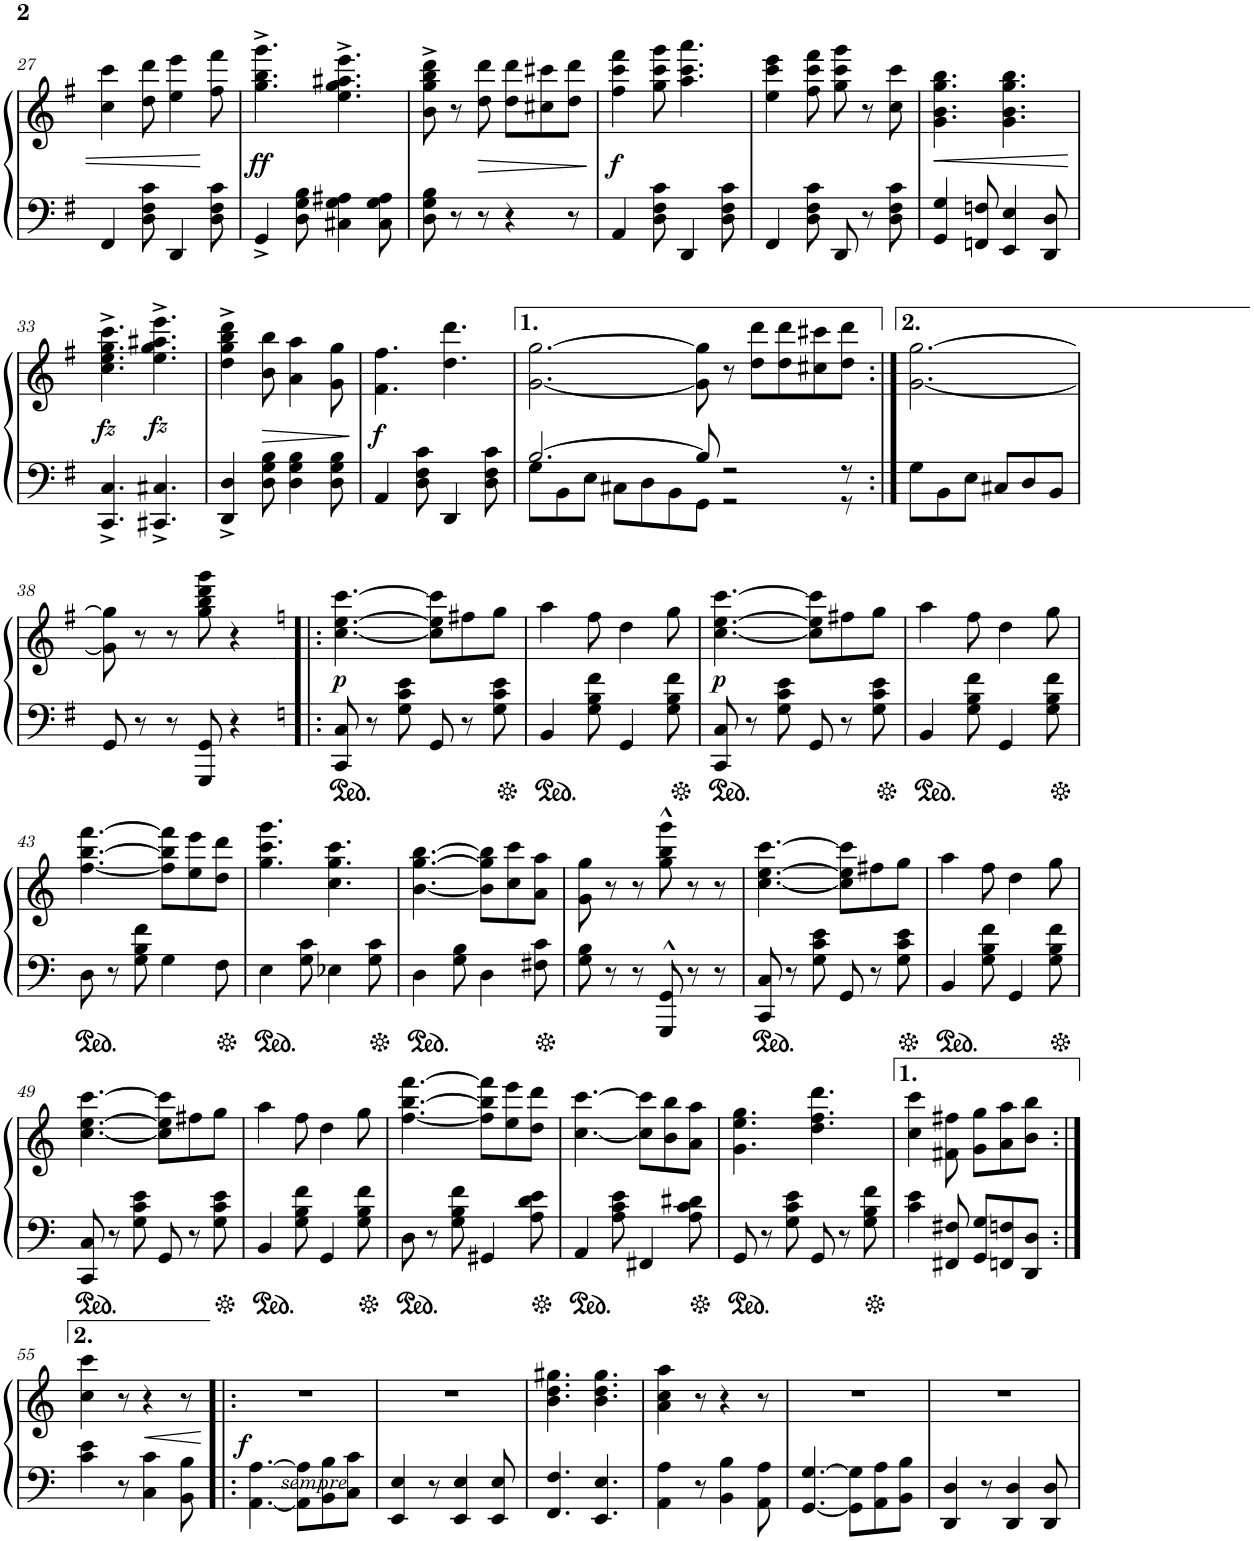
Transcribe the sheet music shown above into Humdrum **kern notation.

**kern	**kern	**dynam
*part1	*part1	*part1
*staff2	*staff1	*staff1/2
*I"Piano	*	*
*I'Pno.	*	*
!!LO:PB:g=z
*clefF4	*clefG2	*
*k[f#]	*k[f#]	*
*M6/8	*M6/8	*
=27	=27	=27
4FF#/	4cc\ 4ccc\	.
8D\ 8F#\ 8c\	8dd\ 8ddd\	.
4DD/	4ee\ 4eee\	.
8D\ 8F#\ 8c\	8ff#\ 8fff#\	.
=28	=28	=28
!	!	!LO:DY:b
4GG^/	4.gg\^ 4.bb\^ 4.ggg\^	ff
8D\ 8G\ 8B\	.	.
4C#X\ 4G\ 4A#X\	4.ee\^ 4.gg\^ 4.aa#X\^ 4.eee\^	.
8C#\ 8G\ 8A#\	.	.
=29	=29	=29
8D\ 8G\ 8B\	8b\^ 8gg\^ 8bb\^ 8ddd\^	.
8r	8r	.
!	!	!LO:HP:b
8r	8dd\ 8ddd\	>
4r	8dd\ 8ddd\L	.
.	8cc#X\ 8ccc#X\	.
8r	8dd\ 8ddd\J	.
.	.	]
=30	=30	=30
!	!	!LO:DY:b
4AA/	4ff#\ 4ccc\ 4fff#\	f
8D\ 8F#\ 8c\	8gg\ 8ccc\ 8ggg\	.
4DD/	4.aa\ 4.ccc\ 4.aaa\	.
8D\ 8F#\ 8c\	.	.
=31	=31	=31
4FF#/	4ee\ 4ccc\ 4eee\	.
8D\ 8F#\ 8c\	8ff#\ 8ccc\ 8fff#\	.
8DD/	8gg\ 8ccc\ 8ggg\	.
8r	8r	.
8D\ 8F#\ 8c\	8cc\ 8ccc\	.
=32	=32	=32
!	!	!LO:HP:b
4GG/ 4G/	4.g\ 4.b\ 4.gg\ 4.bb\	<
8FFn/ 8Fn/	.	.
4EE/ 4E/	4.g\ 4.b\ 4.gg\ 4.bb\	.
8DD/ 8D/	.	.
.	.	[
!!LO:LB:g=z
=33	=33	=33
!	!	!LO:DY:b
4.CC/^ 4.C/^	4.cc\^ 4.ee\^ 4.gg\^ 4.ccc\^	fz
!	!	!LO:DY:b
4.CC#X/^ 4.C#X/^	4.ee\^ 4.gg\^ 4.aa#X\^ 4.eee\^	fz
=34	=34	=34
4DD/^ 4D/^	4dd\^ 4gg\^ 4bb\^ 4ddd\^	.
!	!	!LO:HP:b
8D\ 8G\ 8B\	8b\ 8bb\	>
4D\ 4G\ 4B\	4a\ 4aa\	.
8D\ 8G\ 8B\	8g\ 8gg\	.
.	.	]
=35	=35	=35
!	!	!LO:DY:b
4AA/	4.f#\ 4.ff#\	f
8D\ 8F#\ 8c\	.	.
4DD/	4.dd\ 4.ddd\	.
8D\ 8F#\ 8c\	.	.
=36	=36	=36
*^	*	*
[2.B/	8G\L	[2.g\ [2.gg\	.
.	8BB\	.	.
.	8E\J	.	.
.	8C#X\L	.	.
.	8D\	.	.
.	8BB\	.	.
8B/]	8GG\J	8g\] 8gg\]	.
2r	2r	8r	.
.	.	8dd\ 8ddd\L	.
.	.	8dd\ 8ddd\	.
.	.	8cc#X\ 8ccc#X\	.
8r	8r	8dd\ 8ddd\J	.
*v	*v	*	*
=37:|!	=37:|!	=37:|!
8G\L	[2.g\ [2.gg\	.
8BB\	.	.
8E\J	.	.
8C#X/L	.	.
8D/	.	.
8BB/J	.	.
!!LO:LB:g=z
=38	=38	=38
8GG/	8g\] 8gg\]	.
8r	8r	.
8r	8r	.
8GGG/ 8GG/	8gg\ 8bb\ 8ddd\ 8ggg\	.
4r	4r	.
=39!|:	=39!|:	=39!|:
*k[]	*k[]	*
!	!	!LO:DY:b
8CC/ 8C/	[4.cc\ [4.ee\ [4.ccc\	p
8r	.	.
8G\ 8c\ 8e\	.	.
8GG/	8cc\] 8ee\] 8ccc\]L	.
8r	8ff#X\	.
8G\ 8c\ 8e\	8gg\J	.
=40	=40	=40
4BB/	4aa\	.
8G\ 8B\ 8f\	8ff\	.
4GG/	4dd\	.
8G\ 8B\ 8f\	8gg\	.
=41	=41	=41
!	!	!LO:DY:b
8CC/ 8C/	[4.cc\ [4.ee\ [4.ccc\	p
8r	.	.
8G\ 8c\ 8e\	.	.
8GG/	8cc\] 8ee\] 8ccc\]L	.
8r	8ff#X\	.
8G\ 8c\ 8e\	8gg\J	.
=42	=42	=42
4BB/	4aa\	.
8G\ 8B\ 8f\	8ff\	.
4GG/	4dd\	.
8G\ 8B\ 8f\	8gg\	.
!!LO:LB:g=z
=43	=43	=43
8D\	[4.ff\ [4.bb\ [4.fff\	.
8r	.	.
8G\ 8B\ 8f\	.	.
4G\	8ff\] 8bb\] 8fff\]L	.
.	8ee\ 8eee\	.
8F\	8dd\ 8ddd\J	.
=44	=44	=44
4E\	4.gg\ 4.ccc\ 4.ggg\	.
8G\ 8c\	.	.
4E-X\	4.cc\ 4.gg\ 4.ccc\	.
8G\ 8c\	.	.
=45	=45	=45
4D\	[4.b\ [4.gg\ [4.bb\	.
8G\ 8B\	.	.
4D\	8b\] 8gg\] 8bb\]L	.
.	8cc\ 8ccc\	.
8F#X\ 8c\	8a\ 8aa\J	.
=46	=46	=46
8G\ 8B\	8g\ 8gg\	.
8r	8r	.
8r	8r	.
8GGG/^^ 8GG/^^	8gg\^^ 8bb\^^ 8ggg\^^	.
8r	8r	.
8r	8r	.
=47	=47	=47
8CC/ 8C/	[4.cc\ [4.ee\ [4.ccc\	.
8r	.	.
8G\ 8c\ 8e\	.	.
8GG/	8cc\] 8ee\] 8ccc\]L	.
8r	8ff#X\	.
8G\ 8c\ 8e\	8gg\J	.
=48	=48	=48
4BB/	4aa\	.
8G\ 8B\ 8f\	8ff\	.
4GG/	4dd\	.
8G\ 8B\ 8f\	8gg\	.
!!LO:LB:g=z
=49	=49	=49
8CC/ 8C/	[4.cc\ [4.ee\ [4.ccc\	.
8r	.	.
8G\ 8c\ 8e\	.	.
8GG/	8cc\] 8ee\] 8ccc\]L	.
8r	8ff#X\	.
8G\ 8c\ 8e\	8gg\J	.
=50	=50	=50
4BB/	4aa\	.
8G\ 8B\ 8f\	8ff\	.
4GG/	4dd\	.
8G\ 8B\ 8f\	8gg\	.
=51	=51	=51
8D\	[4.ff\ [4.bb\ [4.fff\	.
8r	.	.
8G\ 8B\ 8f\	.	.
4GG#X/	8ff\] 8bb\] 8fff\]L	.
.	8ee\ 8eee\	.
8A\ 8d\ 8e\	8dd\ 8ddd\J	.
=52	=52	=52
4AA/	[4.cc\ [4.ccc\	.
8A\ 8c\ 8e\	.	.
4FF#X/	8cc\] 8ccc\]L	.
.	8b\ 8bb\	.
8A\ 8c\ 8d#X\	8a\ 8aa\J	.
=53	=53	=53
8GG/	4.g\ 4.ee\ 4.gg\	.
8r	.	.
8G\ 8c\ 8e\	.	.
8GG/	4.dd\ 4.ff\ 4.ddd\	.
8r	.	.
8G\ 8B\ 8f\	.	.
=54	=54	=54
4c\ 4e\	4cc\ 4ccc\	.
8FF#X/ 8F#X/	8f#X\ 8ff#X\	.
8GG/ 8G/L	8g\ 8gg\L	.
8FFn/ 8Fn/	8a\ 8aa\	.
8DD/ 8D/J	8b\ 8bb\J	.
!!LO:LB:g=z
=55:|!	=55:|!	=55:|!
4c\ 4e\	4cc\ 4ccc\	.
8r	8r	.
4C\ 4c\	4r	.
8BB\ 8B\	8r	.
=56!|:	=56!|:	=56!|:
!	!	!LO:DY:b
[4.AA\ [4.A\	2.r	f
!LO:TX:b:i:t=sempre	!	!
8AA\] 8A\]L	.	.
8BB\ 8B\	.	.
8C\ 8c\J	.	.
=57	=57	=57
4EE/ 4E/	2.r	.
8r	.	.
4EE/ 4E/	.	.
8EE/ 8E/	.	.
=58	=58	=58
4.FF/ 4.F/	4.b\ 4.dd\ 4.gg#X\	.
4.EE/ 4.E/	4.b\ 4.dd\ 4.gg#\	.
=59	=59	=59
4AA\ 4A\	4a\ 4cc\ 4aa\	.
8r	8r	.
4BB\ 4B\	4r	.
8AA\ 8A\	8r	.
=60	=60	=60
[4.GG/ [4.G/	2.r	.
8GG\] 8G\]L	.	.
8AA\ 8A\	.	.
8BB\ 8B\J	.	.
=61	=61	=61
4DD/ 4D/	2.r	.
8r	.	.
4DD/ 4D/	.	.
8DD/ 8D/	.	.
=	=	=
*-	*-	*-
